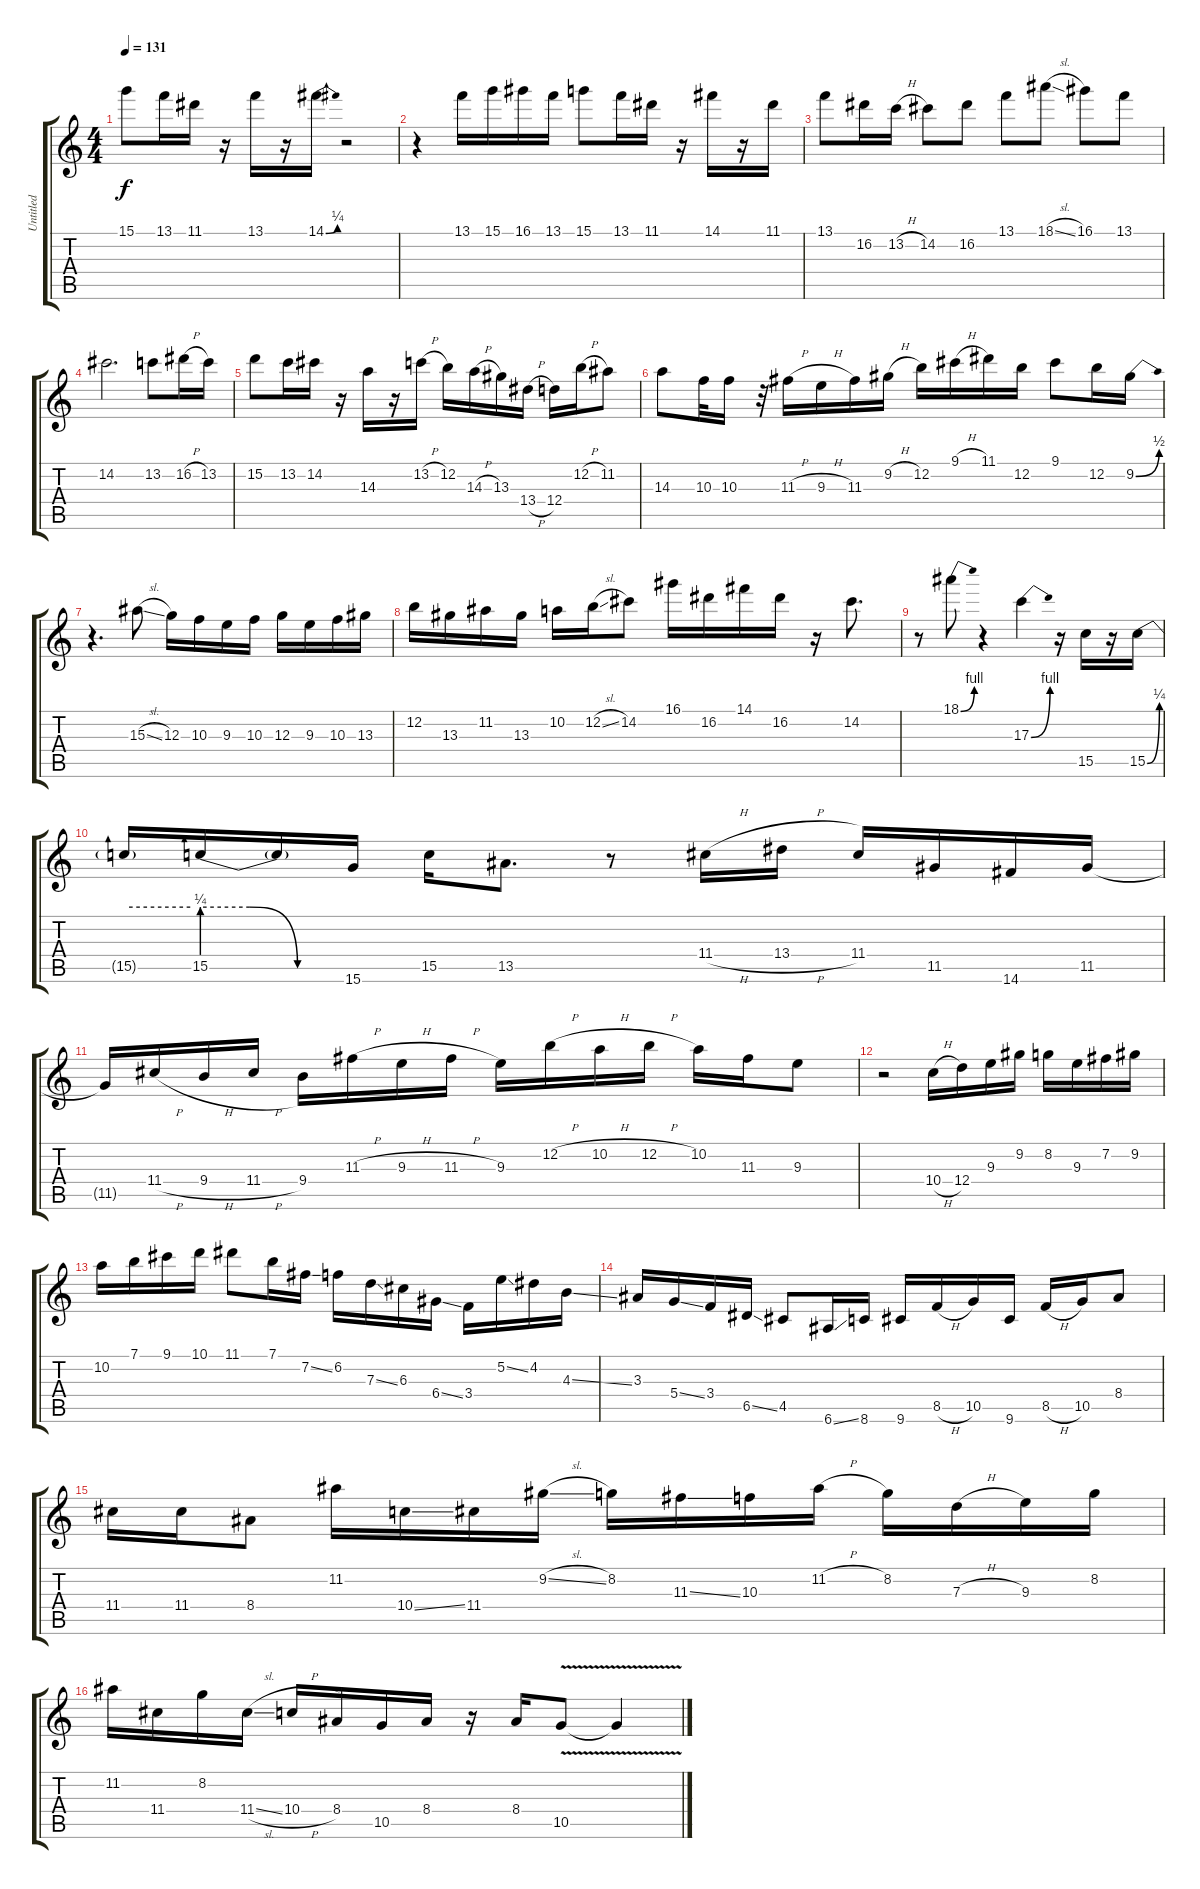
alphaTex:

\track ("Untitled" "Untitled") {instrument electricguitarjazz}
\staff {score tabs}
\tuning (E4 B3 G3 D3 A2 E2) {hide}
\ts (4 4)
\tempo 131
\clef g2
\ks c
15.1.8{dy f} 13.1.16 11.1.16 r.16 13.1.16 r.16 14.1{be (bend 0 0 60 1)}.16 r.2 |
r.4 13.1.16 15.1.16 16.1.16 13.1.16 15.1.8 13.1.16 11.1.16 r.16 14.1.16 r.16 11.1.16 |
13.1.8 16.2.16 13.2{h}.16 14.2.8 16.2.8 13.1.8 18.1{sl}.8 16.1.8 13.1.8 |
14.2.2{d} 13.2.8 16.2{h}.16 13.2.16 |
15.2.8 13.2.16 14.2.16 r.16 14.3.16 r.16 13.2{h}.16 12.2.16 14.3{h}.16 13.3.16 13.4{h}.16 12.4.16 12.2{h}.16 11.2.8 |
14.3.8 10.3.32 10.3.16 r.32 11.3{h}.16 9.3{h}.16 11.3.16 9.2{h}.16 12.2.16 9.1{h}.16 11.1.16 12.2.16 9.1.8 12.2.16 9.2{be (bend 0 0 60 2)}.16 |
r.4{d} 15.3{sl}.8 12.3.16 10.3.16 9.3.16 10.3.16 12.3.16 9.3.16 10.3.16 13.3.16 |
12.2.16 13.3.16 11.2.16 13.3.16 10.2.16 12.2{sl}.16 14.2.8 16.1.16 16.2.16 14.1.16 16.2.16 r.16 14.2.8{d} |
r.8 18.1{be (bend 0 0 60 4)}.8 r.4 17.3{be (bend 0 0 60 4)}.4 r.16 15.5.16 r.16 15.5{be (bend 0 0 60 1)}.16 |
15.5{be (hold 0 1 60 1) t}.16 15.5{be (custom 0 1 20 1 40 0 60 0)}.16 15.5{t}.16 15.6.16 15.5.16 13.5.8{d} r.8 11.4{h}.16 13.4{h}.16 11.4.16 11.5.16 14.6.16 11.5.16 |
11.5{t}.16 11.4{h}.16 9.4{h}.16 11.4{h}.16 9.4.16 11.3{h}.16 9.3{h}.16 11.3{h}.16 9.3.16 12.2{h}.16 10.2{h}.16 12.2{h}.16 10.2.16 11.3.16 9.3.8 |
r.2 10.4{h}.16 12.4.16 9.3.16 9.2.16 8.2.16 9.3.16 7.2.16 9.2.16 |
10.2.16 7.1.16 9.1.16 10.1.16 11.1.8 7.1.16 7.2{ss}.16 6.2.16 7.3{ss}.16 6.3.16 6.4{ss}.16 3.4.16 5.2{ss}.16 4.2.16 4.3{ss}.16 |
3.3.16 5.4{ss}.16 3.4.16 6.5{ss}.16 4.5.8 6.6{ss}.16 8.6.16 9.6.16 8.5{h}.16 10.5.16 9.6.16 8.5{h}.16 10.5.16 8.4.8 |
11.4.16 11.4.16 8.4.8 11.2.16 10.4{ss}.16 11.4.16 9.2{sl}.16 8.2.16 11.3{ss}.16 10.3.16 11.2{h}.16 8.2.16 7.3{h}.16 9.3.16 8.2.16 |
11.2.16 11.4.16 8.2.16 11.4{sl}.16 10.4{h}.16 8.4.16 10.5.16 8.4.16 r.16 8.4.16 10.5{v}.8 10.5{v t}.4
